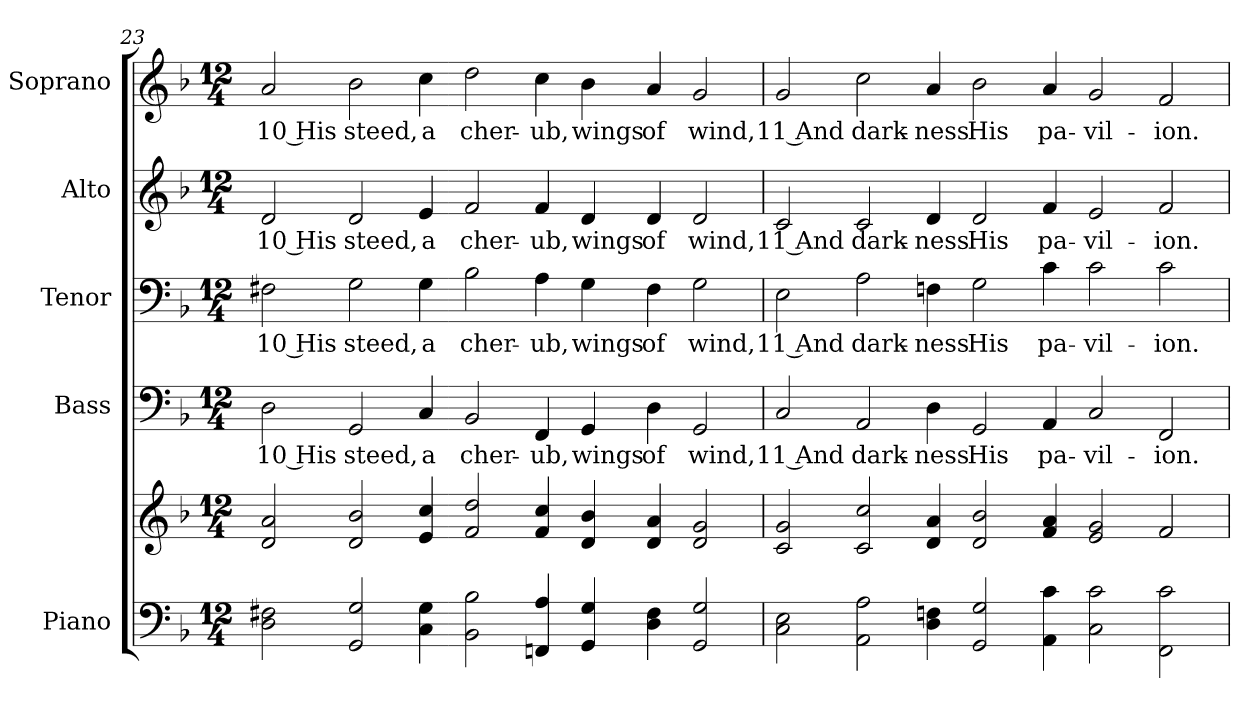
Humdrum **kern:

**kern	**kern	**kern	**text	**kern	**text	**kern	**text	**kern	**text
*part5	*part5	*part4	*part4	*part3	*part3	*part2	*part2	*part1	*part1
*staff6	*staff5	*staff4	*staff4	*staff3	*staff3	*staff2	*staff2	*staff1	*staff1
*I"Piano	*	*I"Bass	*	*I"Tenor	*	*I"Alto	*	*I"Soprano	*
*I'Pno.	*	*I'B.	*	*I'T.	*	*I'A.	*	*I'S.	*
!!LO:PB:g=z
*clefF4	*clefG2	*clefF4	*	*clefF4	*	*clefG2	*	*clefG2	*
*k[b-]	*k[b-]	*k[b-]	*	*k[b-]	*	*k[b-]	*	*k[b-]	*
*d:	*d:	*d:	*	*d:	*	*d:	*	*d:	*
*M12/4	*M12/4	*M12/4	*	*M12/4	*	*M12/4	*	*M12/4	*
=23	=23	=23	=23	=23	=23	=23	=23	=23	=23
!	!	!	!LO:LY:b:color=#000000	!	!	!	!	!	!
!	!	!	!	!	!LO:LY:b:color=#000000	!	!	!	!
!	!	!	!	!	!	!	!LO:LY:b:color=#000000	!	!
!	!	!	!	!	!	!	!	!	!LO:LY:b:color=#000000
2Di\ 2F#Xi	2di/ 2ai	2Di\	10 His	2F#Xi\	10 His	2di/	10 His	2ai/	10 His
!	!	!	!LO:LY:b:color=#000000	!	!	!	!	!	!
!	!	!	!	!	!LO:LY:b:color=#000000	!	!	!	!
!	!	!	!	!	!	!	!LO:LY:b:color=#000000	!	!
!	!	!	!	!	!	!	!	!	!LO:LY:b:color=#000000
2GGi/ 2Gi	2di/ 2b-i	2GGi/	steed,	2Gi\	steed,	2di/	steed,	2b-i\	steed,
!	!	!	!LO:LY:b:color=#000000	!	!	!	!	!	!
!	!	!	!	!	!LO:LY:b:color=#000000	!	!	!	!
!	!	!	!	!	!	!	!LO:LY:b:color=#000000	!	!
!	!	!	!	!	!	!	!	!	!LO:LY:b:color=#000000
4Ci\ 4Gi	4ei/ 4cci	4Ci/	a	4Gi\	a	4ei/	a	4cci\	a
!	!	!	!LO:LY:b:color=#000000	!	!	!	!	!	!
!	!	!	!	!	!LO:LY:b:color=#000000	!	!	!	!
!	!	!	!	!	!	!	!LO:LY:b:color=#000000	!	!
!	!	!	!	!	!	!	!	!	!LO:LY:b:color=#000000
2BB-i\ 2B-i	2fi/ 2ddi	2BB-i/	cher-	2B-i\	cher-	2fi/	cher-	2ddi\	cher-
!	!	!	!LO:LY:b:color=#000000	!	!	!	!	!	!
!	!	!	!	!	!LO:LY:b:color=#000000	!	!	!	!
!	!	!	!	!	!	!	!LO:LY:b:color=#000000	!	!
!	!	!	!	!	!	!	!	!	!LO:LY:b:color=#000000
4FFni/ 4Ai	4fi/ 4cci	4FFi/	-ub,	4Ai\	-ub,	4fi/	-ub,	4cci\	-ub,
!	!	!	!LO:LY:b:color=#000000	!	!	!	!	!	!
!	!	!	!	!	!LO:LY:b:color=#000000	!	!	!	!
!	!	!	!	!	!	!	!LO:LY:b:color=#000000	!	!
!	!	!	!	!	!	!	!	!	!LO:LY:b:color=#000000
4GGi/ 4Gi	4di/ 4b-i	4GGi/	wings	4Gi\	wings	4di/	wings	4b-i\	wings
!	!	!	!LO:LY:b:color=#000000	!	!	!	!	!	!
!	!	!	!	!	!LO:LY:b:color=#000000	!	!	!	!
!	!	!	!	!	!	!	!LO:LY:b:color=#000000	!	!
!	!	!	!	!	!	!	!	!	!LO:LY:b:color=#000000
4Di\ 4F#i	4di/ 4ai	4Di\	of	4F#i\	of	4di/	of	4ai/	of
!	!	!	!LO:LY:b:color=#000000	!	!	!	!	!	!
!	!	!	!	!	!LO:LY:b:color=#000000	!	!	!	!
!	!	!	!	!	!	!	!LO:LY:b:color=#000000	!	!
!	!	!	!	!	!	!	!	!	!LO:LY:b:color=#000000
2GGi/ 2Gi	2di/ 2gi	2GGi/	wind,	2Gi\	wind,	2di/	wind,	2gi/	wind,
=24	=24	=24	=24	=24	=24	=24	=24	=24	=24
!	!	!	!LO:LY:b:color=#000000	!	!	!	!	!	!
!	!	!	!	!	!LO:LY:b:color=#000000	!	!	!	!
!	!	!	!	!	!	!	!LO:LY:b:color=#000000	!	!
!	!	!	!	!	!	!	!	!	!LO:LY:b:color=#000000
2Ci\ 2Ei	2ci/ 2gi	2Ci/	11 And	2Ei\	11 And	2ci/	11 And	2gi/	11 And
!	!	!	!LO:LY:b:color=#000000	!	!	!	!	!	!
!	!	!	!	!	!LO:LY:b:color=#000000	!	!	!	!
!	!	!	!	!	!	!	!LO:LY:b:color=#000000	!	!
!	!	!	!	!	!	!	!	!	!LO:LY:b:color=#000000
2AAi\ 2Ai	2ci/ 2cci	2AAi/	dark-	2Ai\	dark-	2ci/	dark-	2cci\	dark-
!	!	!	!LO:LY:b:color=#000000	!	!	!	!	!	!
!	!	!	!	!	!LO:LY:b:color=#000000	!	!	!	!
!	!	!	!	!	!	!	!LO:LY:b:color=#000000	!	!
!	!	!	!	!	!	!	!	!	!LO:LY:b:color=#000000
4Di\ 4Fni	4di/ 4ai	4Di\	-ness	4Fni\	-ness	4di/	-ness	4ai/	-ness
!	!	!	!LO:LY:b:color=#000000	!	!	!	!	!	!
!	!	!	!	!	!LO:LY:b:color=#000000	!	!	!	!
!	!	!	!	!	!	!	!LO:LY:b:color=#000000	!	!
!	!	!	!	!	!	!	!	!	!LO:LY:b:color=#000000
2GGi/ 2Gi	2di/ 2b-i	2GGi/	His	2Gi\	His	2di/	His	2b-i\	His
!	!	!	!LO:LY:b:color=#000000	!	!	!	!	!	!
!	!	!	!	!	!LO:LY:b:color=#000000	!	!	!	!
!	!	!	!	!	!	!	!LO:LY:b:color=#000000	!	!
!	!	!	!	!	!	!	!	!	!LO:LY:b:color=#000000
4AAi\ 4ci	4fi/ 4ai	4AAi/	pa-	4ci\	pa-	4fi/	pa-	4ai/	pa-
!	!	!	!LO:LY:b:color=#000000	!	!	!	!	!	!
!	!	!	!	!	!LO:LY:b:color=#000000	!	!	!	!
!	!	!	!	!	!	!	!LO:LY:b:color=#000000	!	!
!	!	!	!	!	!	!	!	!	!LO:LY:b:color=#000000
2Ci\ 2ci	2ei/ 2gi	2Ci/	-vil-	2ci\	-vil-	2ei/	-vil-	2gi/	-vil-
!	!	!	!LO:LY:b:color=#000000	!	!	!	!	!	!
!	!	!	!	!	!LO:LY:b:color=#000000	!	!	!	!
!	!	!	!	!	!	!	!LO:LY:b:color=#000000	!	!
!	!	!	!	!	!	!	!	!	!LO:LY:b:color=#000000
2FFi\ 2ci	2fi/	2FFi/	-ion.	2ci\	-ion.	2fi/	-ion.	2fi/	-ion.
=	=	=	=	=	=	=	=	=	=
*-	*-	*-	*-	*-	*-	*-	*-	*-	*-
